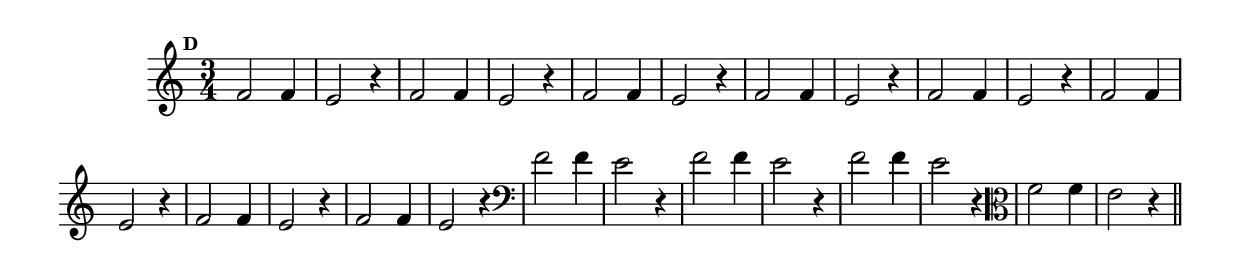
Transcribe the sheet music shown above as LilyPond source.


\version "2.14.2"

%\header { texidoc="Perguntas e Respostas"}

\relative c' {

  \override Staff.TimeSignature #'style = #'()
  \time 3/4 
  \override Score.BarNumber #'transparent = ##t
                                %\override Score.RehearsalMark #'font-family = #'roman
  \override Score.RehearsalMark #'font-size = #-2
  \override Score.BarNumber #'transparent = ##t
  \set Score.markFormatter = #format-mark-numbers

  \mark 4 

                                % CLARINETE

  \tag #'cl {
    f2 f4 e2 r4 
  }

                                % FLAUTA

  \tag #'fl {
    f2 f4 e2 r4 
  }

                                % OBOÉ

  \tag #'ob {
    f2 f4 e2 r4 
  }

                                % SAX ALTO

  \tag #'saxa {
    f2 f4 e2 r4 
  }

                                % SAX TENOR

  \tag #'saxt {
    f2 f4 e2 r4 
  }

                                % SAX GENES

  \tag #'saxg {
    f2 f4 e2 r4 
  }

                                % TROMPETE

  \tag #'tpt {
    f2 f4 e2 r4 
  }

                                % TROMPA

  \tag #'tpa {
    f2 f4 e2 r4 
  }


                                % TROMBONE

  \tag #'tbn {
    \clef bass
    f2 f4 e2 r4 
  }

                                % TUBA MIB

  \tag #'tbamib {
    \clef bass
    f2 f4 e2 r4 
  }

                                % TUBA SIB

  \tag #'tbasib {
    \clef bass
    f2 f4 e2 r4 
  }

                                % VIOLA

  \tag #'vla {
    \clef alto
    f2 f4 e2 r4 
  }


                                % FINAL

  \bar "||"

}
